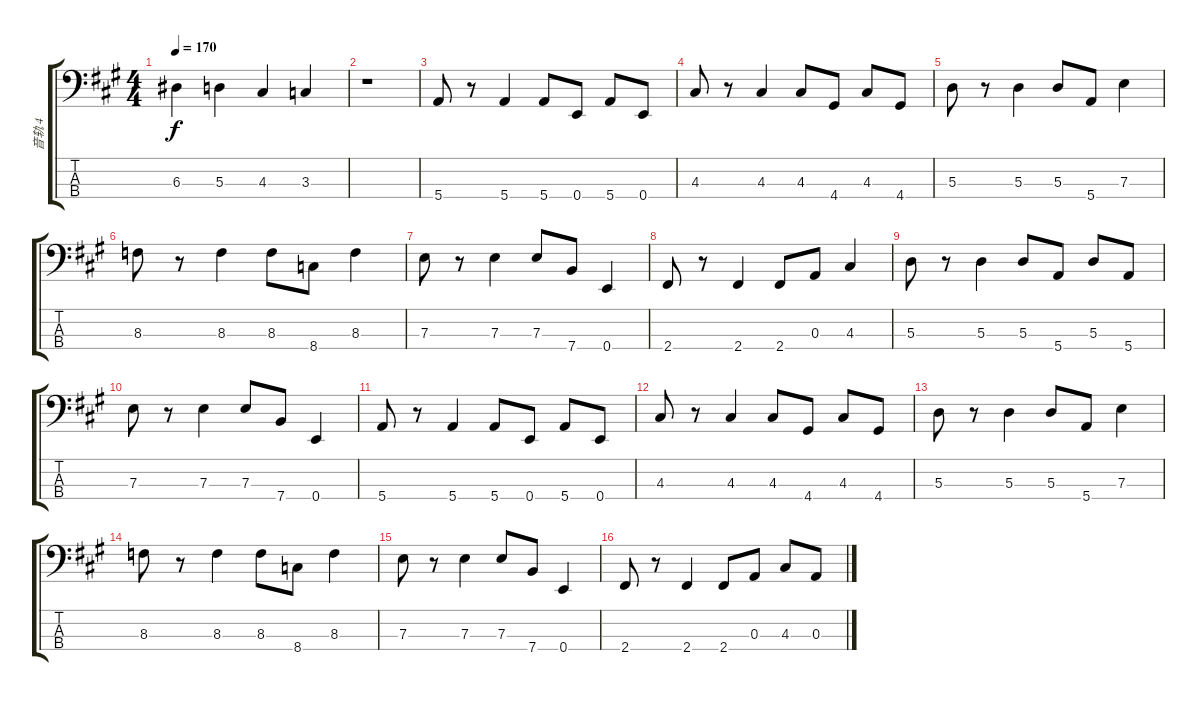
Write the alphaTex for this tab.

\track ("音轨 4" "音轨 4") {instrument electricbassfinger}
\staff {score tabs}
\tuning (G2 D2 A1 E1) {hide}
\ts (4 4)
\tempo 170
\clef f4
\ks a
6.3.4{dy f} 5.3.4 4.3.4 3.3.4 |
r.1 |
5.4.8 r.8 5.4.4 5.4.8 0.4.8 5.4.8 0.4.8 |
4.3.8 r.8 4.3.4 4.3.8 4.4.8 4.3.8 4.4.8 |
5.3.8 r.8 5.3.4 5.3.8 5.4.8 7.3.4 |
8.3.8 r.8 8.3.4 8.3.8 8.4.8 8.3.4 |
7.3.8 r.8 7.3.4 7.3.8 7.4.8 0.4.4 |
2.4.8 r.8 2.4.4 2.4.8 0.3.8 4.3.4 |
5.3.8 r.8 5.3.4 5.3.8 5.4.8 5.3.8 5.4.8 |
7.3.8 r.8 7.3.4 7.3.8 7.4.8 0.4.4 |
5.4.8 r.8 5.4.4 5.4.8 0.4.8 5.4.8 0.4.8 |
4.3.8 r.8 4.3.4 4.3.8 4.4.8 4.3.8 4.4.8 |
5.3.8 r.8 5.3.4 5.3.8 5.4.8 7.3.4 |
8.3.8 r.8 8.3.4 8.3.8 8.4.8 8.3.4 |
7.3.8 r.8 7.3.4 7.3.8 7.4.8 0.4.4 |
2.4.8 r.8 2.4.4 2.4.8 0.3.8 4.3.8 0.3.8
